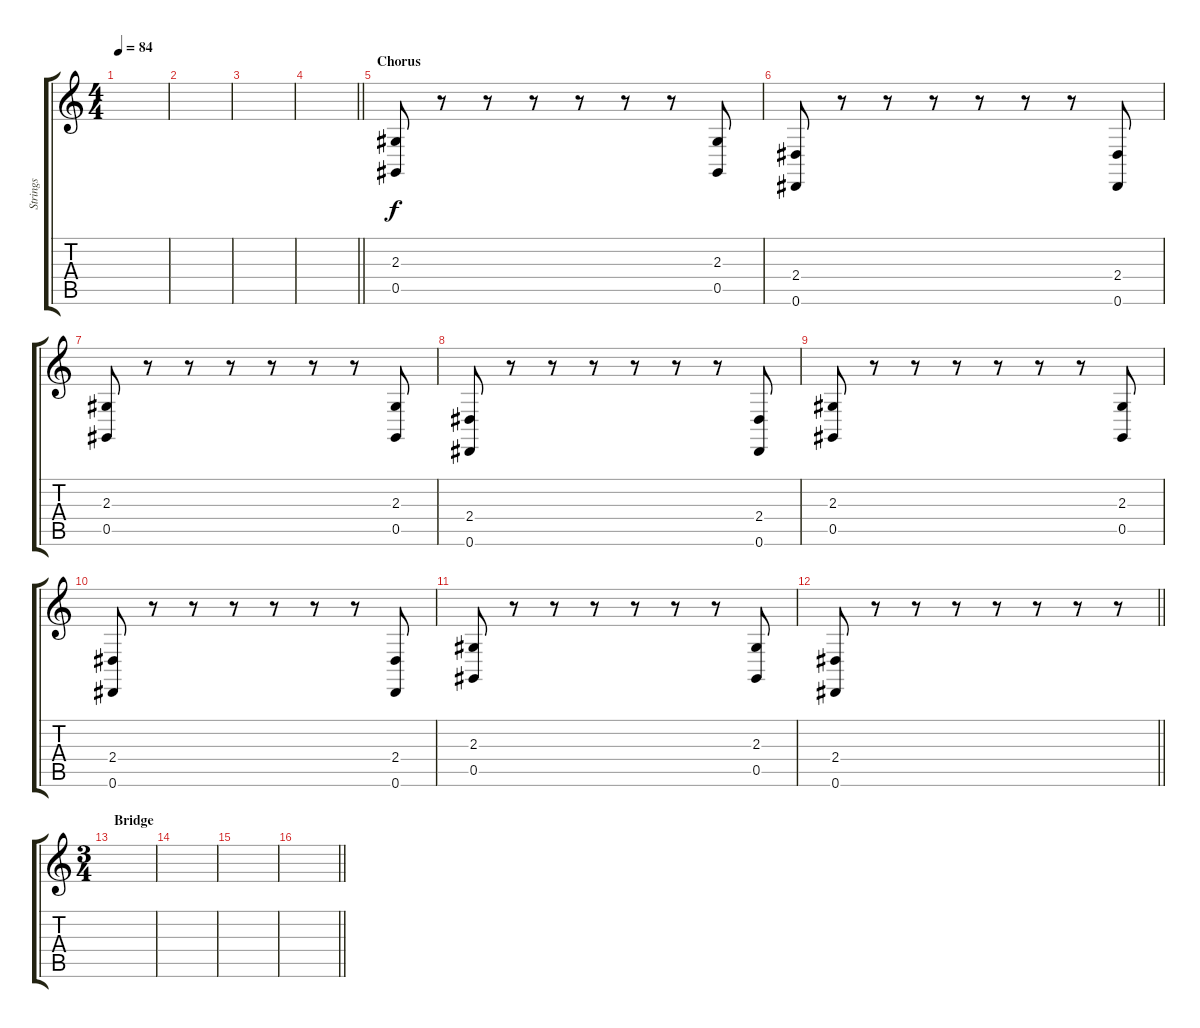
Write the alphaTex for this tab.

\track ("Strings" "Strings") {instrument pizzicatostrings}
\staff {score tabs}
\tuning (Eb4 Bb3 Gb3 Db3 Ab2 Eb2) {hide}
\ts (4 4)
\tempo 84
\clef g2
\ks c
|
|
|
\barLineRight lightlight
|
\section ("" "Chorus")
(2.3 0.5).8 r.8 r.8 r.8 r.8 r.8 r.8 (2.3 0.5).8 |
(2.4 0.6).8 r.8 r.8 r.8 r.8 r.8 r.8 (2.4 0.6).8 |
(2.3 0.5).8 r.8 r.8 r.8 r.8 r.8 r.8 (2.3 0.5).8 |
(2.4 0.6).8 r.8 r.8 r.8 r.8 r.8 r.8 (2.4 0.6).8 |
(2.3 0.5).8 r.8 r.8 r.8 r.8 r.8 r.8 (2.3 0.5).8 |
(2.4 0.6).8 r.8 r.8 r.8 r.8 r.8 r.8 (2.4 0.6).8 |
(2.3 0.5).8 r.8 r.8 r.8 r.8 r.8 r.8 (2.3 0.5).8 |
\barLineRight lightlight
(2.4 0.6).8 r.8 r.8 r.8 r.8 r.8 r.8 r.8 |
\ts (3 4)
\section ("" "Bridge")
|
|
|
\barLineRight lightlight
